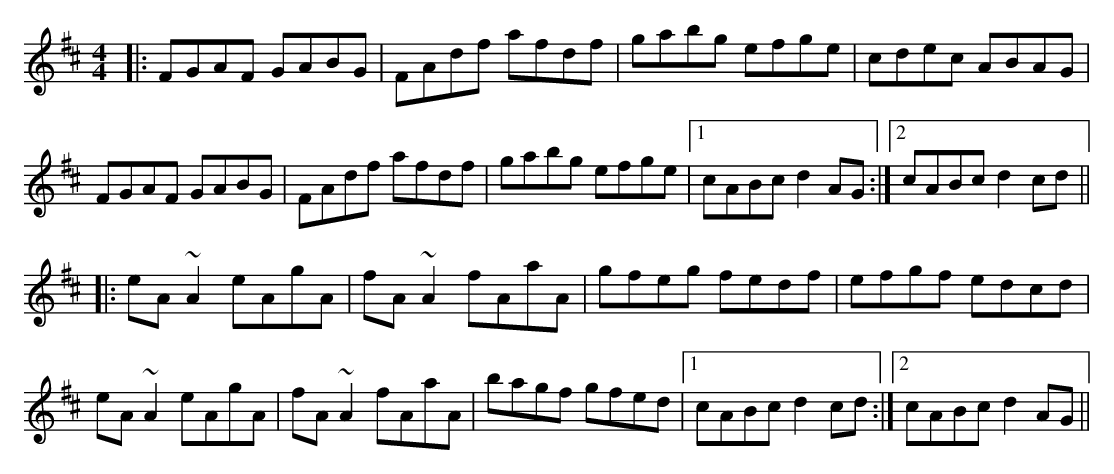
X:1
M:4/4
K:D
|:FGAF GABG|FAdf afdf|gabg efge|cdec ABAG|
FGAF GABG|FAdf afdf|gabg efge|1 cABc d2AG:|2 cABc d2cd||
|:eA~A2 eAgA|fA~A2 fAaA|gfeg fedf|efgf edcd|
eA~A2 eAgA|fA~A2 fAaA|bagf gfed|1 cABc d2cd:|2 cABc d2AG||
